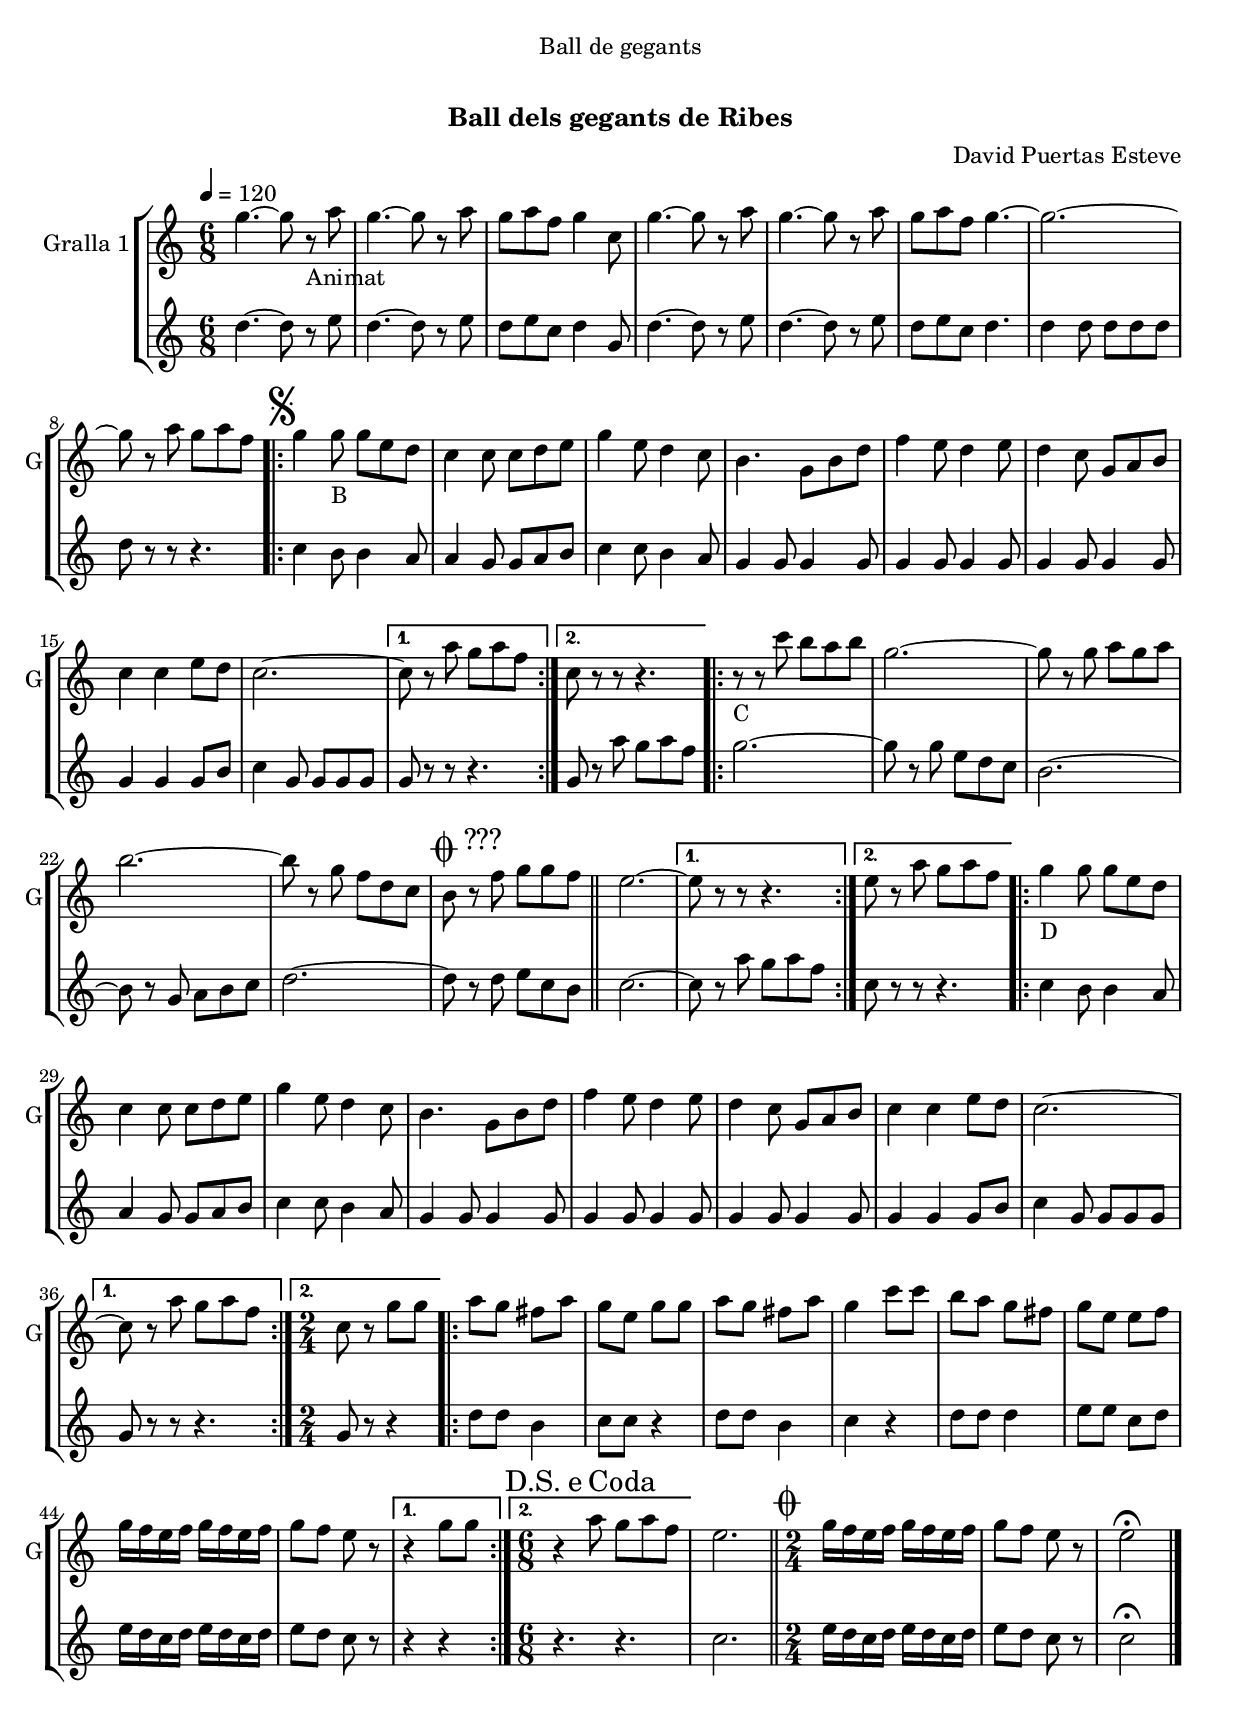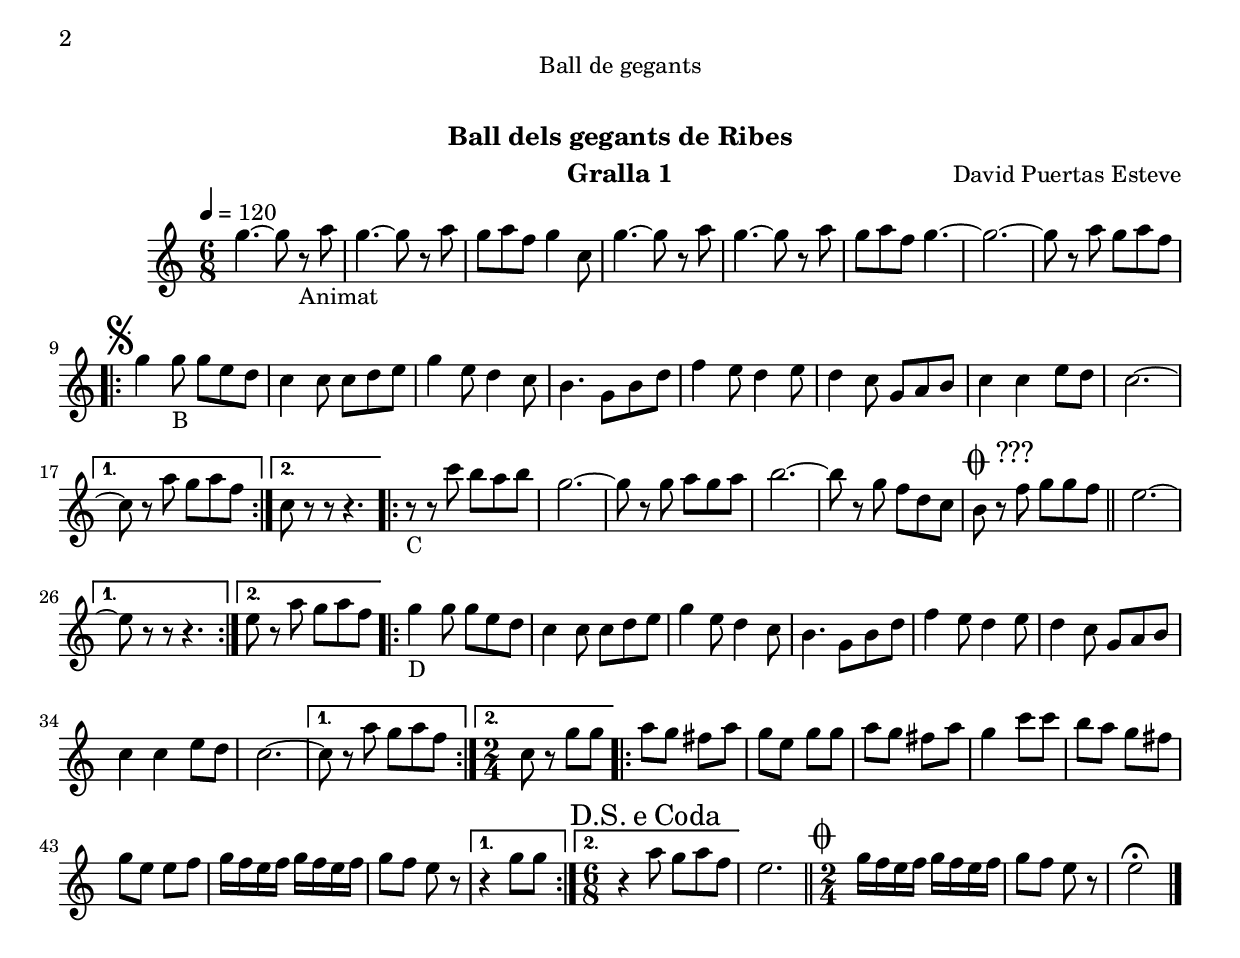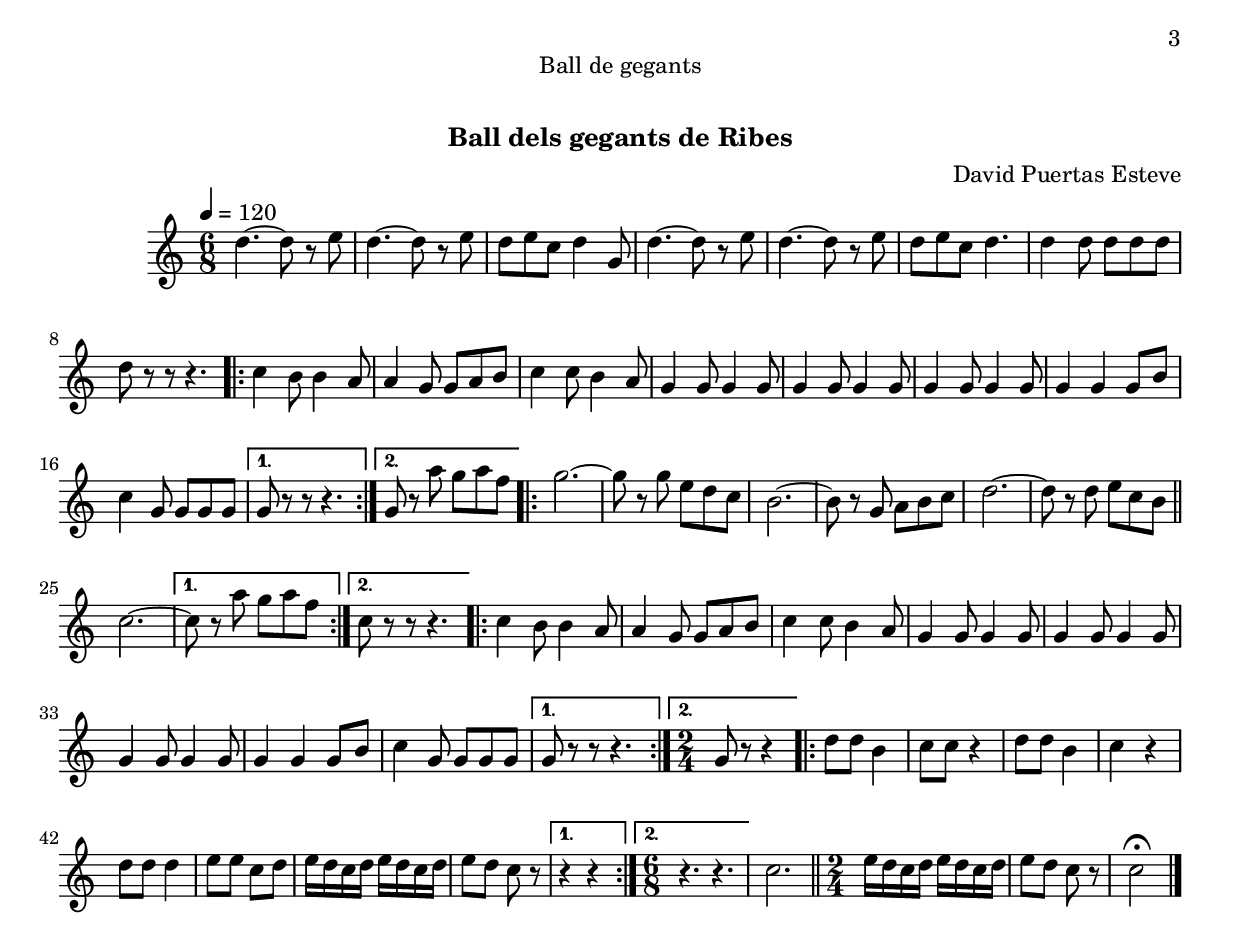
\version "2.22.1"

\header {
  dedication="Ball de gegants"
  title="                 "
  subtitle="Ball dels gegants de Ribes"
  subsubtitle=""
  poet=""
  meter=""
  piece=""
  composer="David Puertas Esteve"
  arranger=""
  opus=""
  instrument=""
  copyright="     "
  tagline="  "
}

liniaroAa =
\relative g''
{
  \tempo 4=120
  \clef treble
  \key c \major
  \time 6/8
  g4. ~ g8 r _"Animat" a  |
  g4. ~ g8 r a  |
  g8 a f g4 c,8  |
  g'4. ~ g8 r a  |
  %05
  g4. ~ g8 r a  |
  g8 a f g4. ~  |
  g2. ~  |
  g8 r a g a f  |
  \repeat volta 2 { \mark \markup {\musicglyph #"scripts.segno"} g4 g8 _"B" g e d  |
  %10
  c4 c8 c d e  |
  g4 e8 d4 c8  |
  b4. g8 b d  |
  f4 e8 d4 e8  |
  d4 c8 g a b  |
  %15
  c4 c e8 d  |
  c2. ~ }
  \alternative { { c8 r a' g a f }
  { c8 r r r4. } }
  \repeat volta 2 { r8 _"C" r c' b a b  |
  %20
  g2. ~  |
  g8 r g a g a  |
  b2. ~  |
  b8 r g f d c  |
  \mark \markup {\musicglyph #"scripts.coda" ???} b8 r f' g g f  \bar "||"
  %25
  e2. ~ }
  \alternative { { e8 r r r4. }
  { e8 r a g a f } }
  \repeat volta 2 { g4 _"D" g8 g e d  |
  c4 c8 c d e  |
  %30
  g4 e8 d4 c8  |
  b4. g8 b d  |
  f4 e8 d4 e8  |
  d4 c8 g a b  |
  c4 c e8 d  |
  %35
  c2. ~ }
  \alternative { { c8 r a' g a f }
  { \time 2/4 c8 r g' g } }
  \repeat volta 2 { a8  g fis a  |
  g8 e g g  |
  %40
  a8 g fis a  |
  g4 c8 c  |
  b8 a g fis  |
  g8 e e f  |
  g16 f e f g f e f  |
  %45
  g8 f e r }
  \alternative { { r4 g8 g }
  { \time 6/8 \mark \markup {D.S. e Coda} r4 a8 g a f } }
  e2.  \bar "||"
  \time 2/4   \mark \markup {\musicglyph #"scripts.coda"} g16 f e f g f e f  |
  %50
  g8 f e r  |
  e2\fermata  \bar "|."
}

liniaroAb =
\relative d''
{
  \tempo 4=120
  \clef treble
  \key c \major
  \time 6/8
  d4. ~ d8 r e  |
  d4. ~ d8 r e  |
  d8 e c d4 g,8  |
  d'4. ~ d8 r e  |
  %05
  d4. ~ d8 r e  |
  d8 e c d4.  |
  d4 d8 d d d  |
  d8 r r r4.  |
  \repeat volta 2 { c4 b8 b4 a8  |
  %10
  a4 g8 g a b  |
  c4 c8 b4 a8  |
  g4 g8 g4 g8  |
  g4 g8 g4 g8  |
  g4 g8 g4 g8  |
  %15
  g4 g g8 b  |
  c4 g8 g g g }
  \alternative { { g8 r r r4. }
  { g8 r a' g a f } }
  \repeat volta 2 { g2. ~  |
  %20
  g8 r g e d c  |
  b2. ~  |
  b8 r g a b c  |
  d2. ~  |
  d8 r d e c b  \bar "||"
  %25
  c2. ~ }
  \alternative { { c8 r a' g a f }
  { c8 r r r4. } }
  \repeat volta 2 { c4 b8 b4 a8  |
  a4 g8 g a b  |
  %30
  c4 c8 b4 a8  |
  g4 g8 g4 g8  |
  g4 g8 g4 g8  |
  g4 g8 g4 g8  |
  g4 g g8 b  |
  %35
  c4 g8 g g g }
  \alternative { { g8 r r r4. }
  { \time 2/4 g8 r r4 } }
  \repeat volta 2 { d'8 d b4  |
  c8 c r4  |
  %40
  d8 d b4  |
  c4 r  |
  d8 d d4  |
  e8 e c d  |
  e16 d c d e d c d  |
  %45
  e8 d c r }
  \alternative { { r4 r }
  { \time 6/8 r4. r } }
  c2.  \bar "||"
  \time 2/4   e16 d c d e d c d  |
  %50
  e8 d c r  |
  c2\fermata  \bar "|."
}

\bookpart {
  \score {
    \new StaffGroup {
      \override Score.RehearsalMark #'self-alignment-X = #LEFT
      <<
        \new Staff \with {instrumentName = #"Gralla 1" shortInstrumentName = #"G"} \liniaroAa
        \new Staff \with {instrumentName = #"" shortInstrumentName = #" "} \liniaroAb
      >>
    }
    \layout {}
  }
  \score { \unfoldRepeats
    \new StaffGroup {
      \override Score.RehearsalMark #'self-alignment-X = #LEFT
      <<
        \new Staff \with {instrumentName = #"Gralla 1" shortInstrumentName = #"G"} \liniaroAa
        \new Staff \with {instrumentName = #"" shortInstrumentName = #" "} \liniaroAb
      >>
    }
    \midi {
      \set Staff.midiInstrument = "oboe"
      \set DrumStaff.midiInstrument = "drums"
    }
  }
}

\bookpart {
  \header {instrument="Gralla 1"}
  \score {
    \new StaffGroup {
      \override Score.RehearsalMark #'self-alignment-X = #LEFT
      <<
        \new Staff \liniaroAa
      >>
    }
    \layout {}
  }
  \score { \unfoldRepeats
    \new StaffGroup {
      \override Score.RehearsalMark #'self-alignment-X = #LEFT
      <<
        \new Staff \liniaroAa
      >>
    }
    \midi {
      \set Staff.midiInstrument = "oboe"
      \set DrumStaff.midiInstrument = "drums"
    }
  }
}

\bookpart {
  \header {instrument=""}
  \score {
    \new StaffGroup {
      \override Score.RehearsalMark #'self-alignment-X = #LEFT
      <<
        \new Staff \liniaroAb
      >>
    }
    \layout {}
  }
  \score { \unfoldRepeats
    \new StaffGroup {
      \override Score.RehearsalMark #'self-alignment-X = #LEFT
      <<
        \new Staff \liniaroAb
      >>
    }
    \midi {
      \set Staff.midiInstrument = "oboe"
      \set DrumStaff.midiInstrument = "drums"
    }
  }
}

